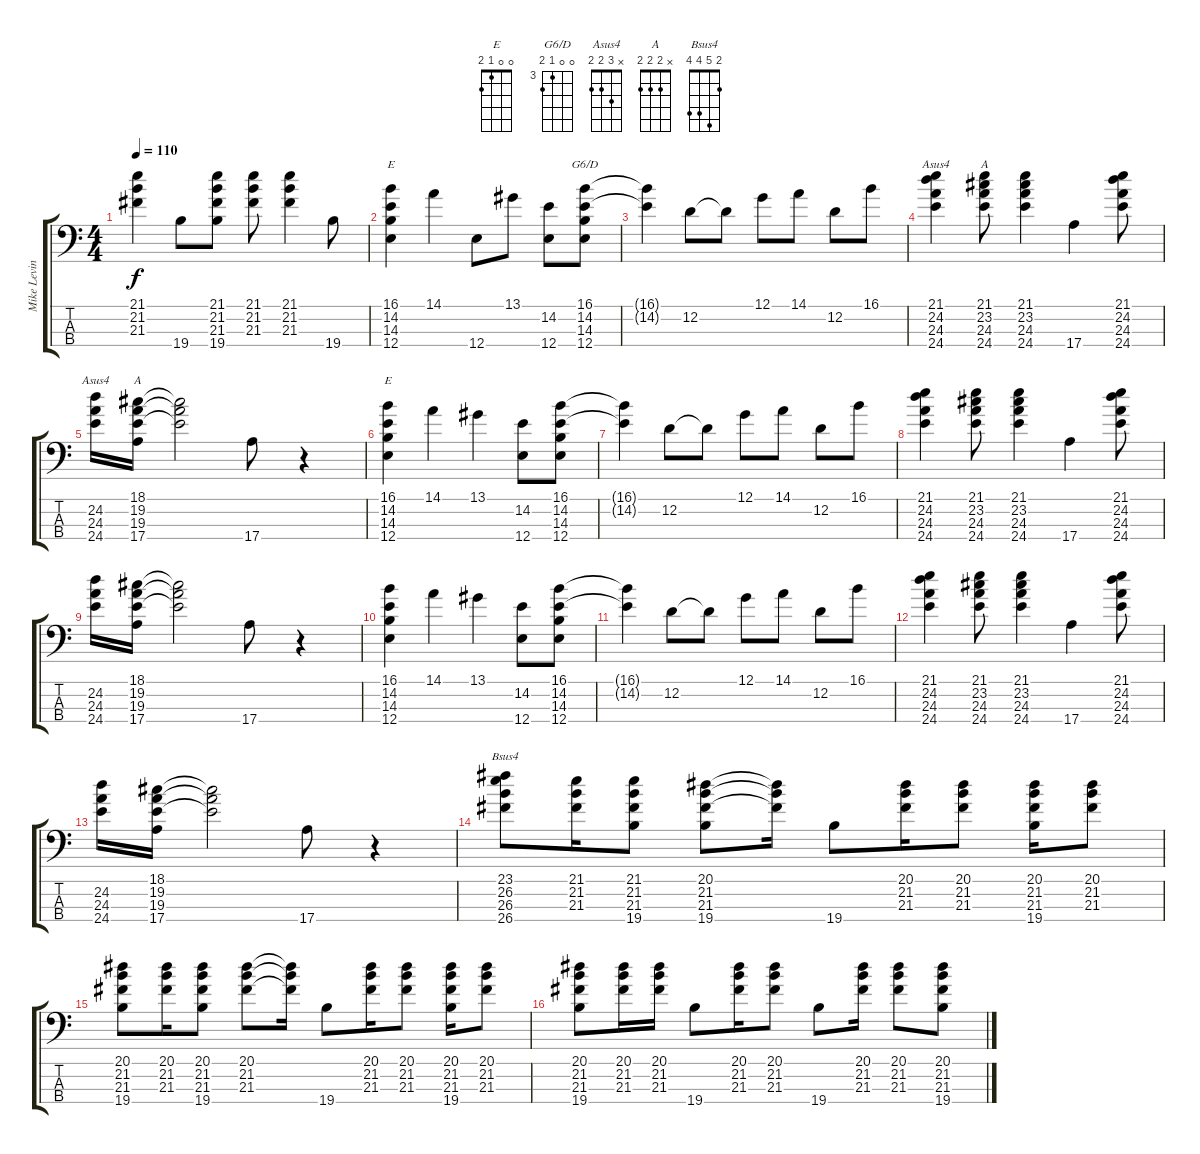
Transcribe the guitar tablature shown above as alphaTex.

\track ("Mike Levine" "Mike Levin") {instrument electricbasspick}
\staff {score tabs}
\tuning (G2 D2 A1 E1) {hide}
\chord ("E" x x 1 2)
\chord ("G6/D" 0 0 3 4) {firstfret 3}
\chord ("Asus4" 0 3 2 2)
\chord ("A" 0 2 2 2)
\chord ("Asus4" x 3 2 2)
\chord ("A" x 2 2 2)
\chord ("E" 0 0 1 2)
\chord ("Bsus4" 2 5 4 4) {barre 2}
\ts (4 4)
\tempo 110
\clef f4
\ks c
(21.1 21.2 21.3).4{dy f} 19.4.8 (21.1 21.2 21.3 19.4).8 (21.1 21.2 21.3).8 (21.1 21.2 21.3).4 19.4.8 |
(16.1 14.2 14.3 12.4).4{ch "E"} 14.1.4 12.4.8 13.1.8 (14.2 12.4).8 (16.1 14.2 14.3 12.4).8{ch "G6/D"} |
(16.1{t} 14.2{t}).4 12.2.8 12.2{t}.8 12.1.8 14.1.8 12.2.8 16.1.8 |
(21.1 24.2 24.3 24.4).4{ch "Asus4"} (21.1 23.2 24.3 24.4).8{ch "A"} (21.1 23.2 24.3 24.4).4 17.4.4 (21.1 24.2 24.3 24.4).8 |
(24.2 24.3 24.4).16{ch "Asus4"} (18.1 19.2 19.3 17.4).16{ch "A"} (18.1{t} 19.2{t} 19.3{t}).2 17.4.8 r.4 |
(16.1 14.2 14.3 12.4).4{ch "E"} 14.1.4 13.1.4 (14.2 12.4).8 (16.1 14.2 14.3 12.4).8 |
(16.1{t} 14.2{t}).4 12.2.8 12.2{t}.8 12.1.8 14.1.8 12.2.8 16.1.8 |
(21.1 24.2 24.3 24.4).4 (21.1 23.2 24.3 24.4).8 (21.1 23.2 24.3 24.4).4 17.4.4 (21.1 24.2 24.3 24.4).8 |
(24.2 24.3 24.4).16 (18.1 19.2 19.3 17.4).16 (18.1{t} 19.2{t} 19.3{t}).2 17.4.8 r.4 |
(16.1 14.2 14.3 12.4).4 14.1.4 13.1.4 (14.2 12.4).8 (16.1 14.2 14.3 12.4).8 |
(16.1{t} 14.2{t}).4 12.2.8 12.2{t}.8 12.1.8 14.1.8 12.2.8 16.1.8 |
(21.1 24.2 24.3 24.4).4 (21.1 23.2 24.3 24.4).8 (21.1 23.2 24.3 24.4).4 17.4.4 (21.1 24.2 24.3 24.4).8 |
(24.2 24.3 24.4).16 (18.1 19.2 19.3 17.4).16 (18.1{t} 19.2{t} 19.3{t}).2 17.4.8 r.4 |
(23.1 26.2 26.3 26.4).8{ch "Bsus4"} (21.1 21.2 21.3).16 (21.1 21.2 21.3 19.4).8 (20.1 21.2 21.3 19.4).8 (20.1{t} 21.2{t} 21.3{t}).16 19.4.8 (20.1 21.2 21.3).16 (20.1 21.2 21.3).8 (20.1 21.2 21.3 19.4).16 (20.1 21.2 21.3).8 |
(20.1 21.2 21.3 19.4).8 (20.1 21.2 21.3).16 (20.1 21.2 21.3 19.4).8 (20.1 21.2 21.3).8 (20.1{t} 21.2{t} 21.3{t}).16 19.4.8 (20.1 21.2 21.3).16 (20.1 21.2 21.3).8 (20.1 21.2 21.3 19.4).16 (20.1 21.2 21.3).8 |
(20.1 21.2 21.3 19.4).8 (20.1 21.2 21.3).16 (20.1 21.2 21.3).16 19.4.8 (20.1 21.2 21.3).16 (20.1 21.2 21.3).8 19.4.8 (20.1 21.2 21.3).16 (20.1 21.2 21.3).8 (20.1 21.2 21.3 19.4).8
